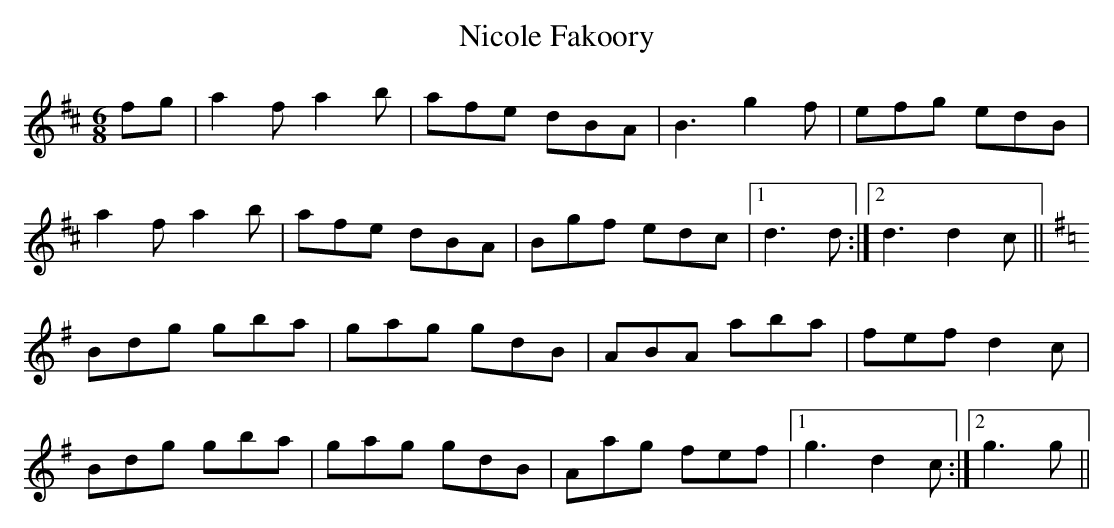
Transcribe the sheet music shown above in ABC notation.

X:1
T:Nicole Fakoory
M:6/8
L:1/8
K:D
fg|a2fa2b|afe dBA|B3g2f|efg edB|!
a2fa2b|afe dBA|Bgf edc|1 d3 d:|2 d3d2c||!
K:G
L:1/8
Bdg gba|gag gdB|ABA aba|fef d2c|!
Bdg gba|gag gdB|Aag fef|1 g3d2c:|2 g3g||
